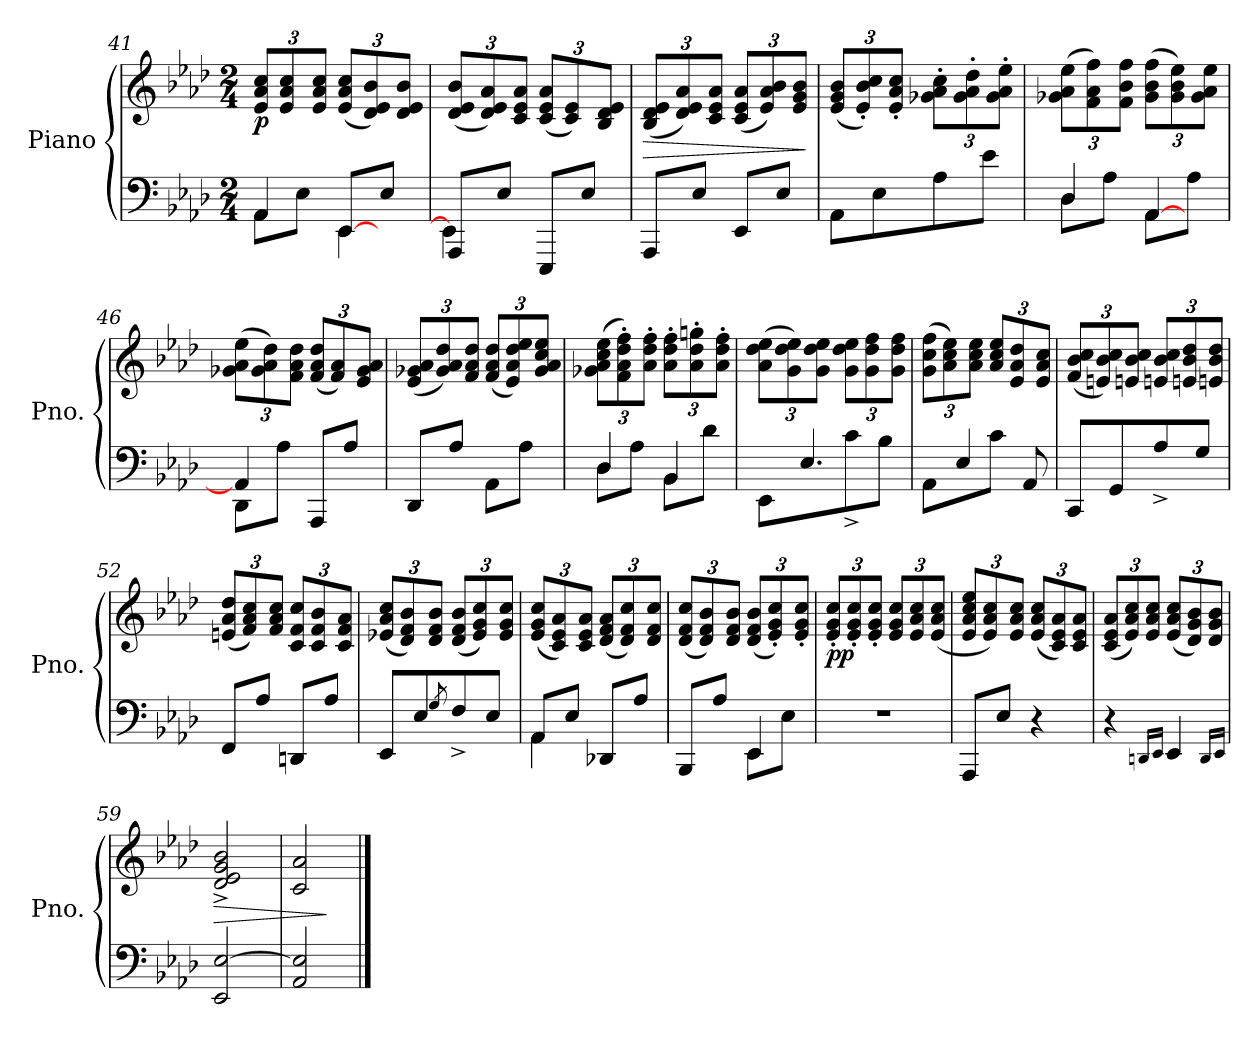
**kern	**kern	**dynam
*part1	*part1	*part1
*staff2	*staff1	*staff1/2
*I"Piano	*	*
*I'Pno.	*	*
*clefF4	*clefG2	*
*k[b-e-a-d-]	*k[b-e-a-d-]	*
*M2/4	*M2/4	*
=41	=41	=41
*^	*	*
*	*	*Xbrackettup	*
!	!	!	!LO:DY:b
8AA-\L	4AA-/	12e-/ 12a-/ 12cc/L	p
.	.	12e-/ 12a-/ 12cc/	.
8E-\J	.	.	.
.	.	12e-/ 12a-/ 12cc/J	.
[8EE-/L	4EE-\	(>12e-/ 12a-/ 12cc/L	.
.	.	12d-/ 12e-/ 12b-/)	.
8E-/J	.	.	.
.	.	12d-/ 12e-/ 12b-/J	.
=42	=42	=42	=42
8AAA-/L	4EE-\]	(>12d-/ 12e-/ 12b-/L	.
.	.	12d-/ 12e-/ 12a-/)	.
8E-/J	.	.	.
.	.	12c/ 12e-/ 12a-/J	.
8EEE-/L	4ryy	(>12c/ 12e-/ 12a-/L	.
.	.	12c/ 12e-/)	.
8E-/J	.	.	.
.	.	12B-/ 12d-/ 12e-/J	.
*v	*v	*	*
=43	=43	=43
!	!	!LO:HP:b
8AAA-/L	(>12B-/ 12d-/ 12e-/L	>
.	12d-/ 12e-/ 12a-/)	.
8E-/J	.	.
.	12c/ 12e-/ 12a-/J	.
8EE-/L	(>12c/ 12e-/ 12a-/L	.
.	12e-/ 12a-/ 12b-/)	.
8E-/J	.	.
.	12e-/ 12g/ 12b-/J	.
.	.	]
!!LO:LB:g=z
=44	=44	=44
8AA-\L	(>12e-/ 12g/ 12b-/L	.
.	12e-/' 12b-/' 12cc/')	.
8E-\	.	.
.	12e-/' 12a-/' 12cc/'J	.
8A-\	12g-X\' 12a-\' 12cc\'L	.
.	12g-\' 12a-\' 12dd-\'	.
8e-\J	.	.
.	12g-\' 12a-\' 12ee-\'J	.
=45	=45	=45
*^	*	*
8D-\L	4D-/	(12g-X\ 12a-\ 12ee-\L	.
.	.	12f\ 12a-\ 12ff\)	.
8A-\J	.	.	.
.	.	12f\ 12b-\ 12ff\J	.
[8AA-\L	4AA-/	(12g-\ 12b-\ 12ff\L	.
.	.	12g-\ 12b-\ 12ee-\)	.
8A-\J	.	.	.
.	.	12g-\ 12a-\ 12ee-\J	.
=46	=46	=46	=46
8DD-\L	4AA-/]	(12g-X\ 12a-\ 12ee-\L	.
.	.	12g-\ 12a-\ 12dd-\)	.
8A-\J	.	.	.
.	.	12f\ 12a-\ 12dd-\J	.
8AAA-/L	4ryy	(>12f/ 12a-/ 12dd-/L	.
.	.	12f/ 12a-/)	.
8A-/J	.	.	.
.	.	12e-/ 12g-/ 12a-/J	.
*v	*v	*	*
=47	=47	=47
8DD-/L	(>12e-/ 12g-X/ 12a-/L	.
.	12g-/ 12a-/ 12dd-/)	.
8A-/J	.	.
.	12f/ 12a-/ 12dd-/J	.
8AA-\L	(>12f/ 12a-/ 12dd-/L	.
.	12e-/ 12a-/ 12dd-/ 12ee-/)	.
8A-\J	.	.
.	12g-/ 12a-/ 12cc/ 12ee-/J	.
=48	=48	=48
*^	*	*
8D-\L	4D-/	(12g-X\ 12a-\ 12cc\ 12ee-\L	.
.	.	12f\' 12a-\' 12dd-\' 12ff\')	.
8A-\J	.	.	.
.	.	12a-\' 12dd-\' 12ff\'J	.
8BB-\L	4BB-/	12a-\' 12dd-\' 12ff\'L	.
.	.	12a-\' 12dd-\' 12ggn\'	.
8d-\J	.	.	.
.	.	12a-\' 12dd-\' 12ff\'J	.
!!LO:PB:g=z
=49	=49	=49	=49
8ryy	8EE-\L	(12a-\ 12dd-\ 12ee-\L	.
.	.	12g\ 12dd-\ 12ee-\)	.
4.E-/	8E-\yy	.	.
.	.	12g\ 12dd-\ 12ee-\J	.
.	8c^\	12g\ 12dd-\ 12ee-\L	.
.	.	12g\ 12dd-\ 12ff\	.
.	8B-\J	.	.
.	.	12g\ 12dd-\ 12ff\J	.
=50	=50	=50	=50
8ryy	8AA-\L	(12g\ 12cc\ 12ff\L	.
.	.	12a-\ 12cc\ 12ee-\)	.
4E-/	8E-\yy	.	.
.	.	12a-\ 12cc\ 12ee-\J	.
.	8c\J	12a-/ 12cc/ 12ee-/L	.
.	.	12e-/ 12a-/ 12dd-/	.
8ryy	8AA-/	.	.
.	.	12e-/ 12a-/ 12cc/J	.
*v	*v	*	*
=51	=51	=51
8CC/L	(12f/ 12b-/ 12cc/L	.
.	12en/ 12b-/ 12cc/)	.
8GG/	.	.
.	12en/ 12b-/ 12cc/J	.
8A-^/	12en/ 12b-/ 12cc/L	.
.	12en/ 12b-/ 12dd-/	.
8G/J	.	.
.	12en/ 12b-/ 12dd-/J	.
=52	=52	=52
8FF/L	(>12en/ 12a-/ 12dd-/L	.
.	12f/ 12a-/ 12cc/)	.
8A-/J	.	.
.	12f/ 12a-/ 12cc/J	.
8DDn/L	12c/ 12f/ 12cc/L	.
.	12c/ 12f/ 12b-/	.
8A-/J	.	.
.	12c/ 12f/ 12a-/J	.
=53	=53	=53
8EE-/L	(>12e-X/ 12a-/ 12cc/L	.
.	12d-/ 12f/ 12b-/)	.
8E-/	.	.
.	12d-/ 12f/ 12b-/J	.
8qG/	.	.
8F^/	(>12d-/ 12f/ 12b-/L	.
.	12e-/ 12g/ 12cc/)	.
8E-/J	.	.
.	12e-/ 12g/ 12cc/J	.
!!LO:LB:g=z
=54	=54	=54
*^	*	*
8AA-/L	4AA-\	(>12e-/ 12g/ 12cc/L	.
.	.	12c/ 12e-/ 12a-/)	.
8E-/J	.	.	.
.	.	12c/ 12e-/ 12a-/J	.
8DD-X/L	4ryy	(>12d-/ 12f/ 12a-/L	.
.	.	12d-/ 12f/ 12cc/)	.
8A-/J	.	.	.
.	.	12d-/ 12f/ 12cc/J	.
=55	=55	=55	=55
8BBB-/L	4ryy	(>12d-/ 12f/ 12cc/L	.
.	.	12d-/ 12f/ 12b-/)	.
8A-/J	.	.	.
.	.	12d-/ 12f/ 12b-/J	.
8EE-\L	4EE-/	(>12d-/ 12f/ 12b-/L	.
.	.	12e-/' 12g/' 12cc/')	.
8E-\J	.	.	.
.	.	12e-/' 12g/' 12cc/'J	.
*v	*v	*	*
=56	=56	=56
!	!	!LO:DY:b
2r	12e-/' 12g/' 12cc/'L	pp
.	12e-/' 12g/' 12cc/'	.
.	12e-/' 12g/' 12cc/'J	.
.	12e-/ 12g/ 12cc/L	.
.	12e-/ 12a-/ 12cc/	.
.	(>12e-/ 12a-/ 12cc/J	.
=57	=57	=57
8AAA-/L	12e-/ 12a-/ 12cc/ 12ee-/L	.
.	12e-/ 12a-/ 12cc/)	.
8E-/J	.	.
.	12e-/ 12a-/ 12cc/J	.
4r	(>12e-/ 12a-/ 12cc/L	.
.	12c/ 12e-/ 12a-/)	.
.	12c/ 12e-/ 12a-/J	.
=58	=58	=58
4r	(>12c/ 12e-/ 12a-/L	.
.	12e-/ 12a-/ 12cc/)	.
.	12e-/ 12a-/ 12cc/J	.
16qDDn/LL	.	.
16qEE-/JJ	.	.
4EE-/	(>12e-/ 12a-/ 12cc/L	.
.	12d-/ 12g/ 12b-/)	.
.	12d-/ 12g/ 12b-/J	.
16qDD/LL	.	.
16qEE-/JJ	.	.
=59	=59	=59
!	!	!LO:HP:b
2EE-/ [2E-/	2d-/^ 2e-/^ 2g/^ 2b-/^	>
=60	=60	=60
2AA-/ 2E-/]	2c/ 2a-/	.
.	.	]
==	==	==
*-	*-	*-
